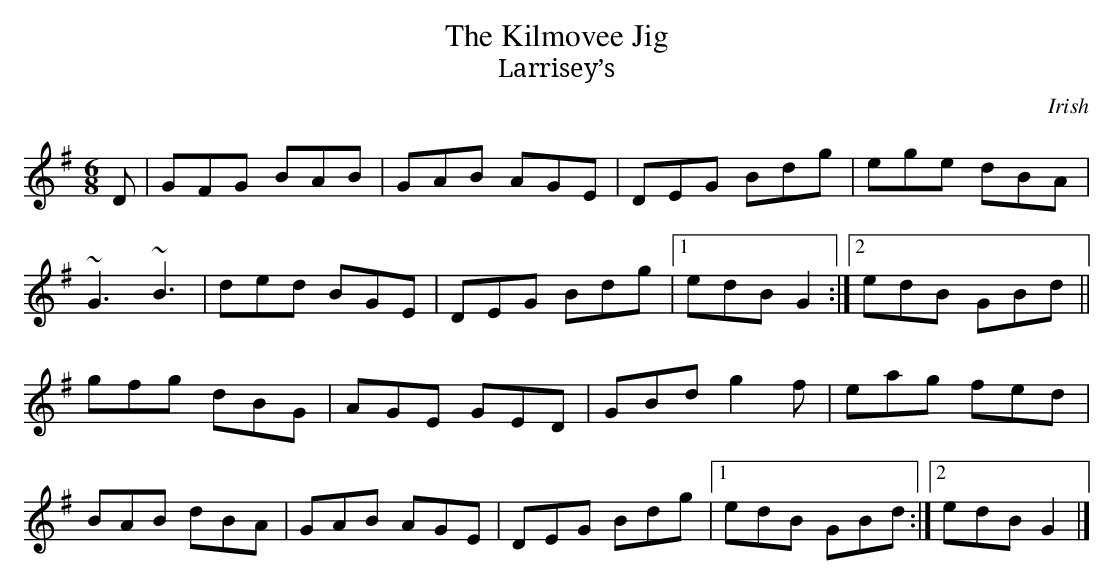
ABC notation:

X:1
T:The Kilmovee Jig
T:Larrisey’s
M:6/8
K:G
D | GFG BAB | GAB AGE | DEG Bdg | ege dBA |
~G3 ~B3 | ded BGE | DEG Bdg |1 edB G2 :|2 edB GBd ||
gfg dBG | AGE GED | GBd g2 f | eag fed |
BAB dBA | GAB AGE | DEG Bdg |1 edB GBd :|2 edB G2 |]
